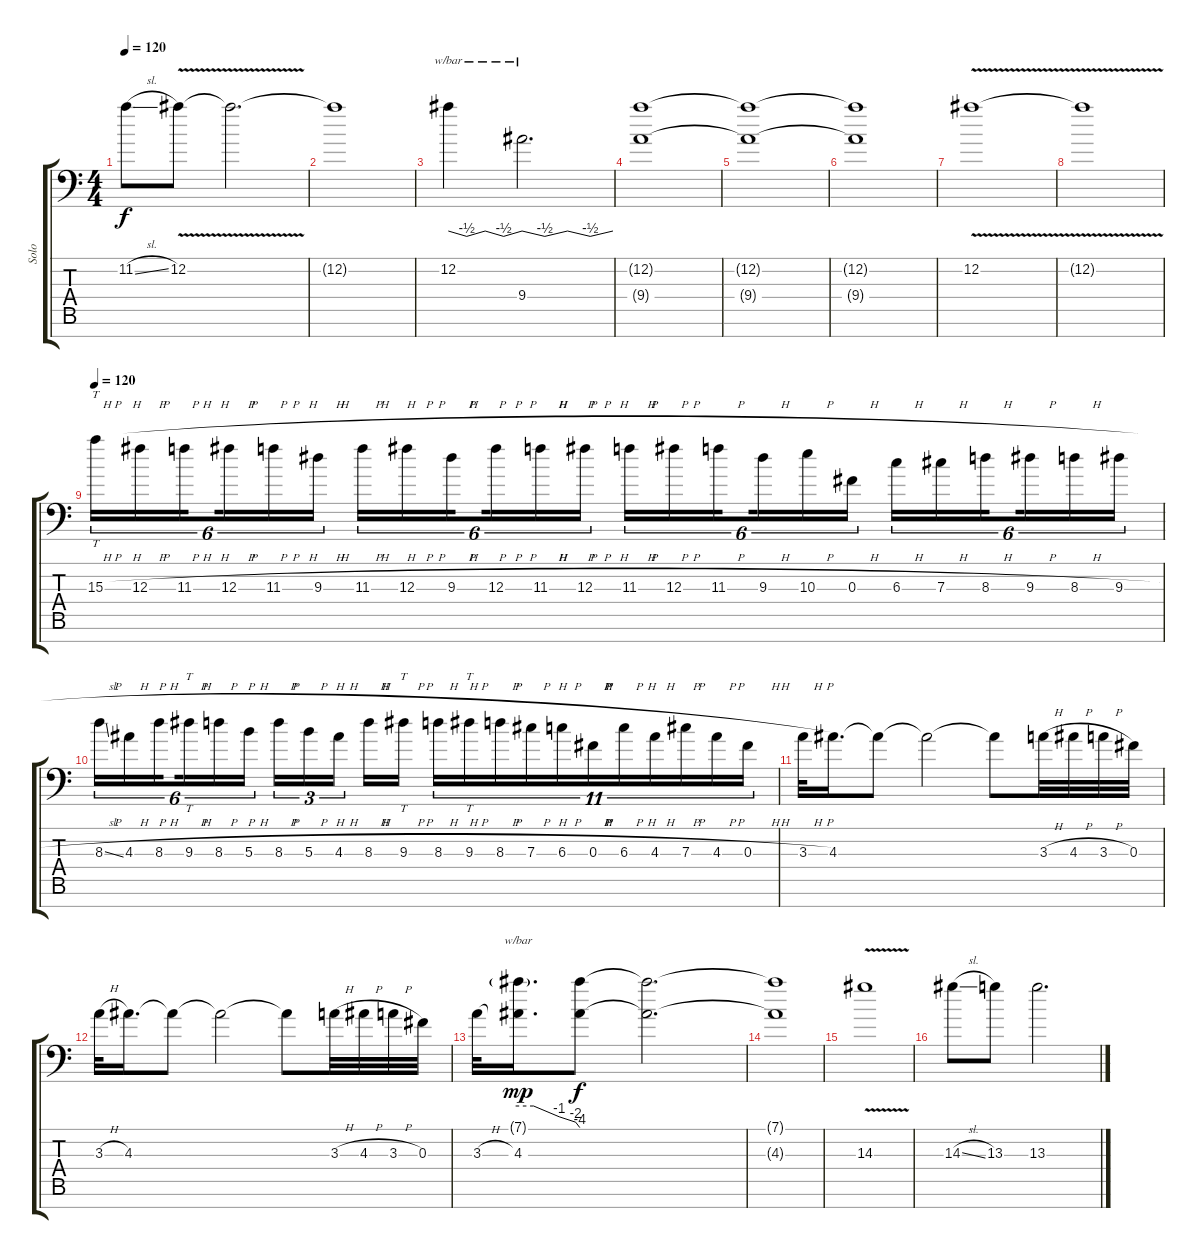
\track ("Solo" "Solo") {instrument distortionguitar}
\staff {score tabs}
\tuning (Eb4 Bb3 Gb3 Db3 Ab2 Eb2 Bb1) {hide}
\ts (4 4)
\tempo 120
\clef f4
\ks c
11.2{sl}.8{dy f} 12.2{v}.8 12.2{t}.2{d} |
12.2{t}.1 |
12.2.4{tbe (custom default 0 0 15 -2 30 0 45 -2 60 0)} 9.4.2{d tbe (custom default 0 0 15 -2 30 0 45 -2 60 0)} |
(12.2{t} 9.4{t}).1 |
(12.2{t} 9.4{t}).1 |
(12.2{t} 9.4{t}).1 |
12.2{v}.1 |
12.2{t}.1 |
\tempo 120
15.3{h}.16{tt tu (6 4)} 12.3{h}.16{tu (6 4)} 11.3{h}.16{tu (6 4) beam splitsecondary} 12.3{h}.16{tu (6 4)} 11.3{h}.16{tu (6 4)} 9.3{h}.16{tu (6 4)} 11.3{h}.16{tu (6 4)} 12.3{h}.16{tu (6 4)} 9.3{h}.16{tu (6 4) beam splitsecondary} 12.3{h}.16{tu (6 4)} 11.3{h}.16{tu (6 4)} 12.3{h}.16{tu (6 4)} 11.3{h}.16{tu (6 4)} 12.3{h}.16{tu (6 4)} 11.3{h}.16{tu (6 4) beam splitsecondary} 9.3{h}.16{tu (6 4)} 10.3{h}.16{tu (6 4)} 0.3{h}.16{tu (6 4)} 6.3{h}.16{tu (6 4)} 7.3{h}.16{tu (6 4)} 8.3{h}.16{tu (6 4) beam splitsecondary} 9.3{h}.16{tu (6 4)} 8.3{h}.16{tu (6 4)} 9.3{h}.16{tu (6 4)} |
8.3{sl}.16{tu (6 4)} 4.3{h}.16{tu (6 4)} 8.3{h}.16{tu (6 4) beam splitsecondary} 9.3{h}.16{tt tu (6 4)} 8.3{h}.16{tu (6 4)} 5.3{h}.16{tu (6 4)} 8.3{h}.16{tu (3 2)} 5.3{h}.16{tu (3 2)} 4.3{h}.16{tu (3 2) beam splitsecondary} 8.3{h}.16 9.3{h}.16{tt} 8.3{h}.16{tu (11 8)} 9.3{h}.16{tt tu (11 8)} 8.3{h}.16{tu (11 8)} 7.3{h}.16{tu (11 8)} 6.3{h}.16{tu (11 8)} 0.3{h}.16{tu (11 8)} 6.3{h}.16{tu (11 8)} 4.3{h}.16{tu (11 8)} 7.3{h}.16{tu (11 8)} 4.3{h}.16{tu (11 8)} 0.3{h}.16{tu (11 8)} |
3.3{h}.32 4.3.16{d} 4.3{t}.8 4.3{t}.2 4.3{t}.8 3.3{h}.32 4.3{h}.32 3.3{h}.32 0.3.32 |
3.3{h}.32 4.3.16{d} 4.3{t}.8 4.3{t}.2 4.3{t}.8 3.3{h}.32 4.3{h}.32 3.3{h}.32 0.3.32 |
3.3{h}.32 (7.1{g} 4.3).16{d tbe (custom default 0 0 15 0 40 -4 56 -8 60 -16) dy mp} (7.1{t} 4.3{t}).8{dy f} (7.1{t} 4.3{t}).2{d} |
(7.1{t} 4.3{t}).1 |
14.3{v}.1 |
14.3{sl}.8 13.3.8 13.3.2{d}
